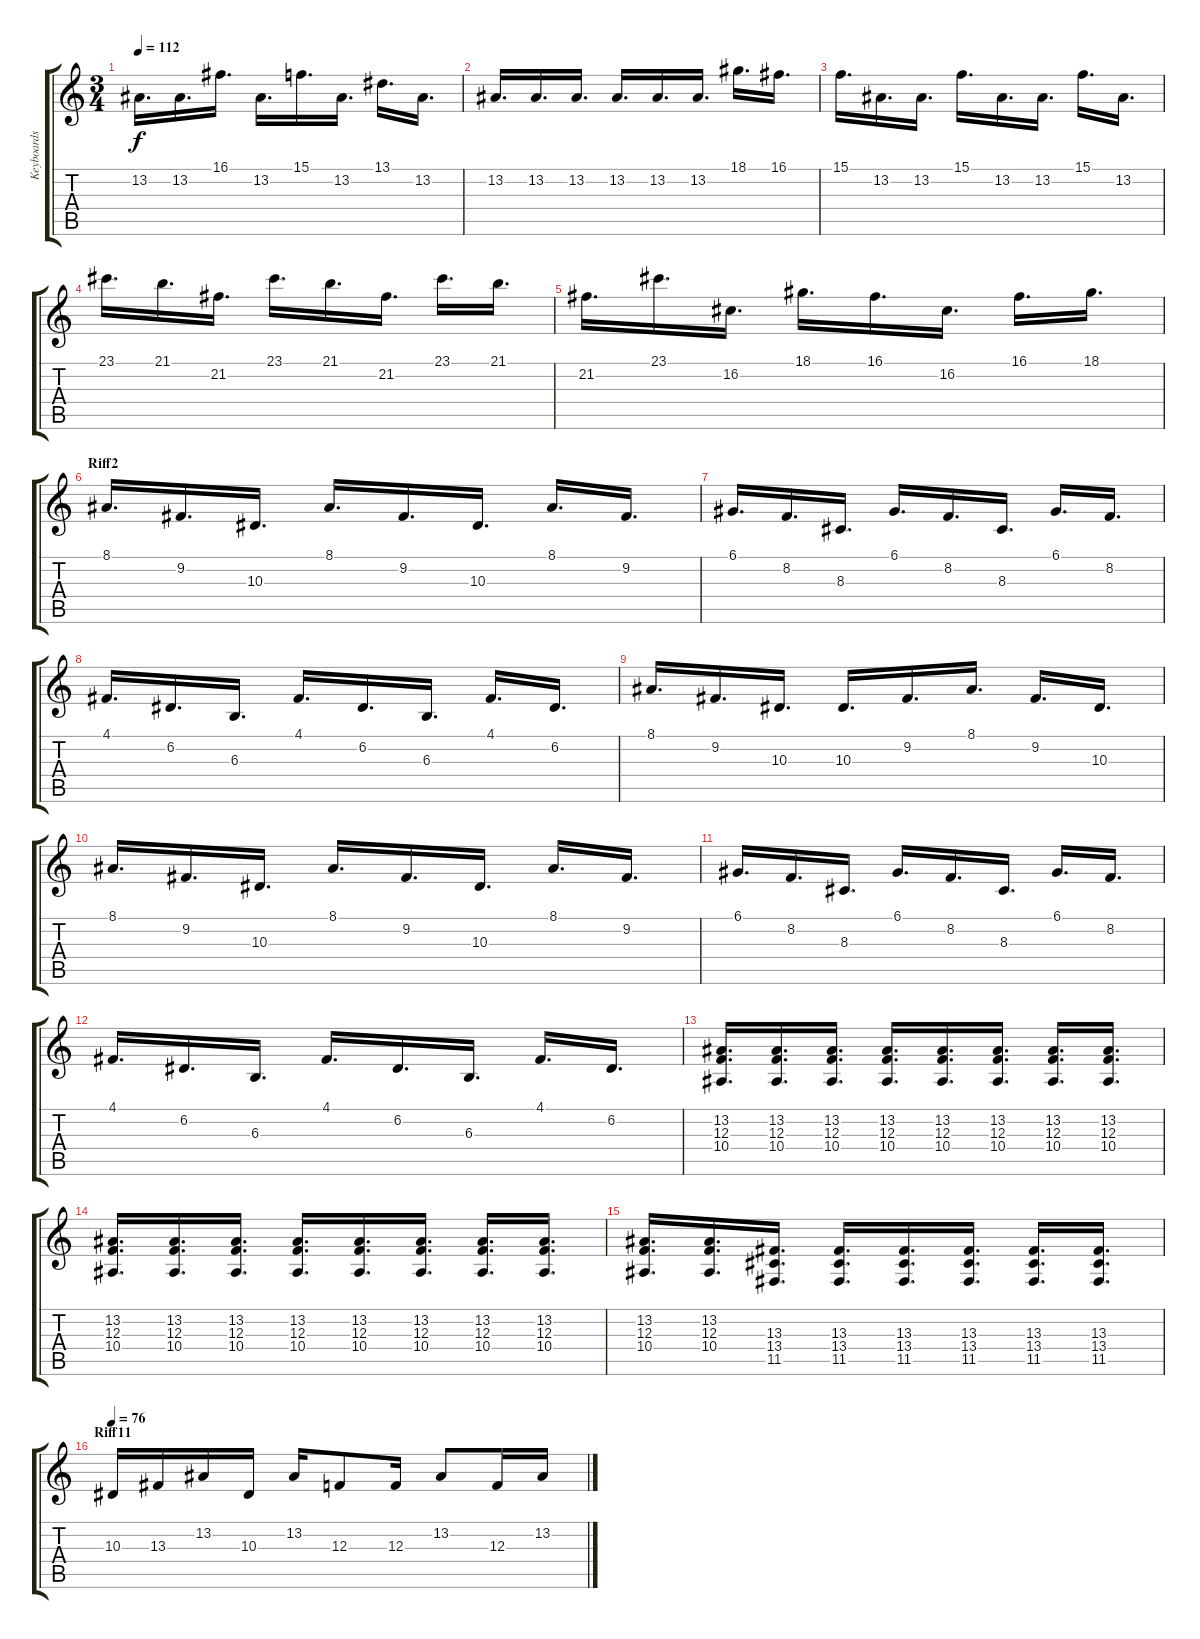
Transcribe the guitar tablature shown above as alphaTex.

\track ("Keyboards" "Keyboards") {instrument brightacousticpiano}
\staff {score tabs}
\tuning (D4 A3 F3 C3 G2 D2) {hide}
\ts (3 4)
\tempo 112
\clef g2
\ks c
13.2.16{d dy f} 13.2.16{d} 16.1.16{d} 13.2.16{d} 15.1.16{d} 13.2.16{d} 13.1.16{d} 13.2.16{d} |
13.2.16{d} 13.2.16{d} 13.2.16{d} 13.2.16{d} 13.2.16{d} 13.2.16{d} 18.1.16{d} 16.1.16{d} |
15.1.16{d} 13.2.16{d} 13.2.16{d} 15.1.16{d} 13.2.16{d} 13.2.16{d} 15.1.16{d} 13.2.16{d} |
23.1.16{d} 21.1.16{d} 21.2.16{d} 23.1.16{d} 21.1.16{d} 21.2.16{d} 23.1.16{d} 21.1.16{d} |
21.2.16{d} 23.1.16{d} 16.2.16{d} 18.1.16{d} 16.1.16{d} 16.2.16{d} 16.1.16{d} 18.1.16{d} |
\section ("" "Riff2")
8.1.16{d} 9.2.16{d} 10.3.16{d} 8.1.16{d} 9.2.16{d} 10.3.16{d} 8.1.16{d} 9.2.16{d} |
6.1.16{d} 8.2.16{d} 8.3.16{d} 6.1.16{d} 8.2.16{d} 8.3.16{d} 6.1.16{d} 8.2.16{d} |
4.1.16{d} 6.2.16{d} 6.3.16{d} 4.1.16{d} 6.2.16{d} 6.3.16{d} 4.1.16{d} 6.2.16{d} |
8.1.16{d} 9.2.16{d} 10.3.16{d} 10.3.16{d} 9.2.16{d} 8.1.16{d} 9.2.16{d} 10.3.16{d} |
8.1.16{d} 9.2.16{d} 10.3.16{d} 8.1.16{d} 9.2.16{d} 10.3.16{d} 8.1.16{d} 9.2.16{d} |
6.1.16{d} 8.2.16{d} 8.3.16{d} 6.1.16{d} 8.2.16{d} 8.3.16{d} 6.1.16{d} 8.2.16{d} |
4.1.16{d} 6.2.16{d} 6.3.16{d} 4.1.16{d} 6.2.16{d} 6.3.16{d} 4.1.16{d} 6.2.16{d} |
(13.2 12.3 10.4).16{d} (13.2 12.3 10.4).16{d} (13.2 12.3 10.4).16{d} (13.2 12.3 10.4).16{d} (13.2 12.3 10.4).16{d} (13.2 12.3 10.4).16{d} (13.2 12.3 10.4).16{d} (13.2 12.3 10.4).16{d} |
(13.2 12.3 10.4).16{d} (13.2 12.3 10.4).16{d} (13.2 12.3 10.4).16{d} (13.2 12.3 10.4).16{d} (13.2 12.3 10.4).16{d} (13.2 12.3 10.4).16{d} (13.2 12.3 10.4).16{d} (13.2 12.3 10.4).16{d} |
(13.2 12.3 10.4).16{d} (13.2 12.3 10.4).16{d} (13.3 13.4 11.5).16{d} (13.3 13.4 11.5).16{d} (13.3 13.4 11.5).16{d} (13.3 13.4 11.5).16{d} (13.3 13.4 11.5).16{d} (13.3 13.4 11.5).16{d} |
\section ("" "Riff11")
\tempo 76
10.3.16 13.3.16 13.2.16 10.3.16 13.2.16 12.3.8 12.3.16 13.2.8 12.3.16 13.2.16
